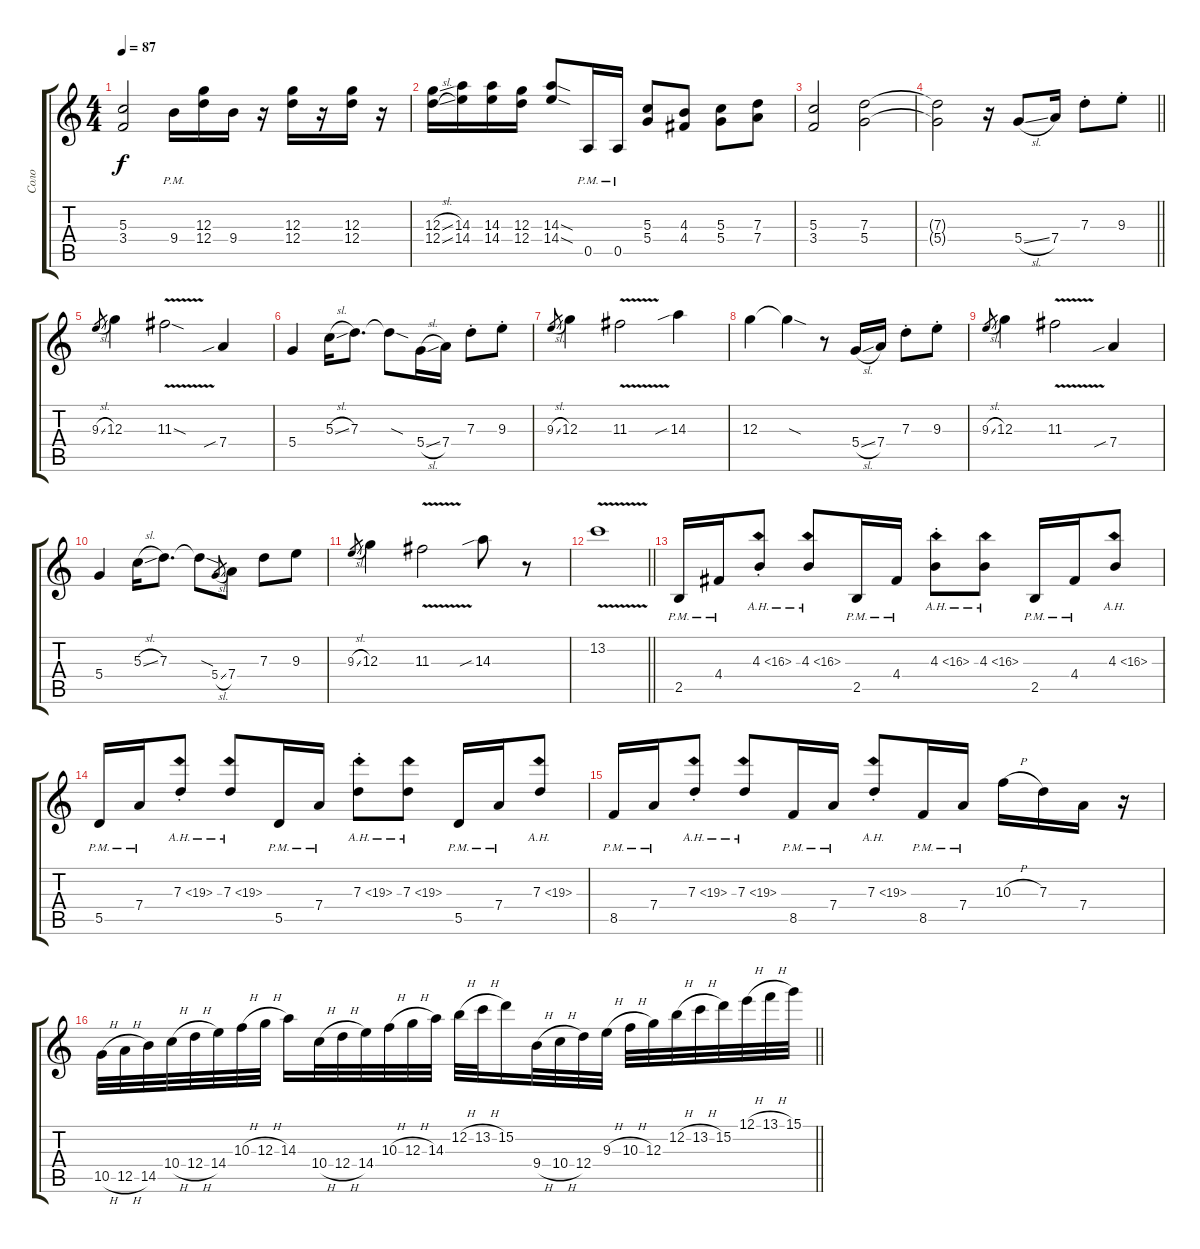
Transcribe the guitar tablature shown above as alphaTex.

\track ("Соло" "Соло") {instrument electricguitarclean}
\staff {score tabs}
\tuning (E4 B3 G3 D3 A2 E2) {hide}
\ts (4 4)
\tempo 87
\clef g2
\ks c
(5.3 3.4).2{dy f} 9.4{pm}.16 (12.3 12.4).16 9.4.16 r.16 (12.3 12.4).16 r.16 (12.3 12.4).16 r.16 |
(12.3{sl} 12.4{sl}).16 (14.3 14.4).16 (14.3 14.4).16 (12.3 12.4).16 (14.3{sod} 14.4{sod}).8 0.5{pm}.16 0.5{pm}.16 (5.3 5.4).8 (4.3 4.4).8 (5.3 5.4).8 (7.3 7.4).8 |
(5.3 3.4).2 (7.3 5.4).2 |
\barLineRight lightlight
(7.3{t} 5.4{t}).2 r.16 5.4{sl}.8 7.4.16 7.3{st}.8 9.3{st}.8 |
9.3{sl}.8{gr} 12.3.4 11.3{v sod}.2 7.4{sib}.4 |
5.4.4 5.3{sl}.16 7.3.8{d} 7.3{sod t}.8 5.4{sl}.16 7.4.16 7.3{st}.8 9.3{st}.8 |
9.3{sl}.8{gr} 12.3.4 11.3{v}.2 14.3{sib}.4 |
12.3.4 12.3{sod t}.4 r.8 5.4{sl}.16 7.4.16 7.3{st}.8 9.3{st}.8 |
9.3{sl}.8{gr} 12.3.4 11.3{v}.2 7.4{sib}.4 |
5.4.4 5.3{sl}.16 7.3.8{d} 7.3{sod t}.8 5.4{sl}.8{gr} 7.4.8 7.3.8 9.3.8 |
9.3{sl}.8{gr} 12.3.4 11.3{v}.2 14.3{sib}.8 r.8 |
\barLineRight lightlight
13.2{v}.1 |
2.5{pm}.16{instrument distortionguitar} 4.4{pm}.16 4.3{ah 12 st}.8 4.3{ah 12}.8 2.5{pm}.16 4.4{pm}.16 4.3{ah 12 st}.8 4.3{ah 12}.8 2.5{pm}.16 4.4{pm}.16 4.3{ah 12}.8 |
5.5{pm}.16 7.4{pm}.16 7.3{ah 12 st}.8 7.3{ah 12}.8 5.5{pm}.16 7.4{pm}.16 7.3{ah 12 st}.8 7.3{ah 12}.8 5.5{pm}.16 7.4{pm}.16 7.3{ah 12}.8 |
8.5{pm}.16 7.4{pm}.16 7.3{ah 12 st}.8 7.3{ah 12}.8 8.5{pm}.16 7.4{pm}.16 7.3{ah 12 st}.8 8.5{pm}.16 7.4{pm}.16 10.3{h}.16 7.3.16 7.4.16 r.16 |
\barLineRight lightlight
10.5{h}.32 12.5{h}.32 14.5.32 10.4{h}.32 12.4{h}.32 14.4.32 10.3{h}.32 12.3{h}.32 14.3.16 10.4{h}.32 12.4{h}.32 14.4.32 10.3{h}.32 12.3{h}.32 14.3.32 12.2{h}.32 13.2{h}.32 15.2.16 9.4{h}.32 10.4{h}.32 12.4.32 9.3{h}.32 10.3{h}.32 12.3.32 12.2{h}.32 13.2{h}.32 15.2.32 12.1{h}.32 13.1{h}.32 15.1.32
